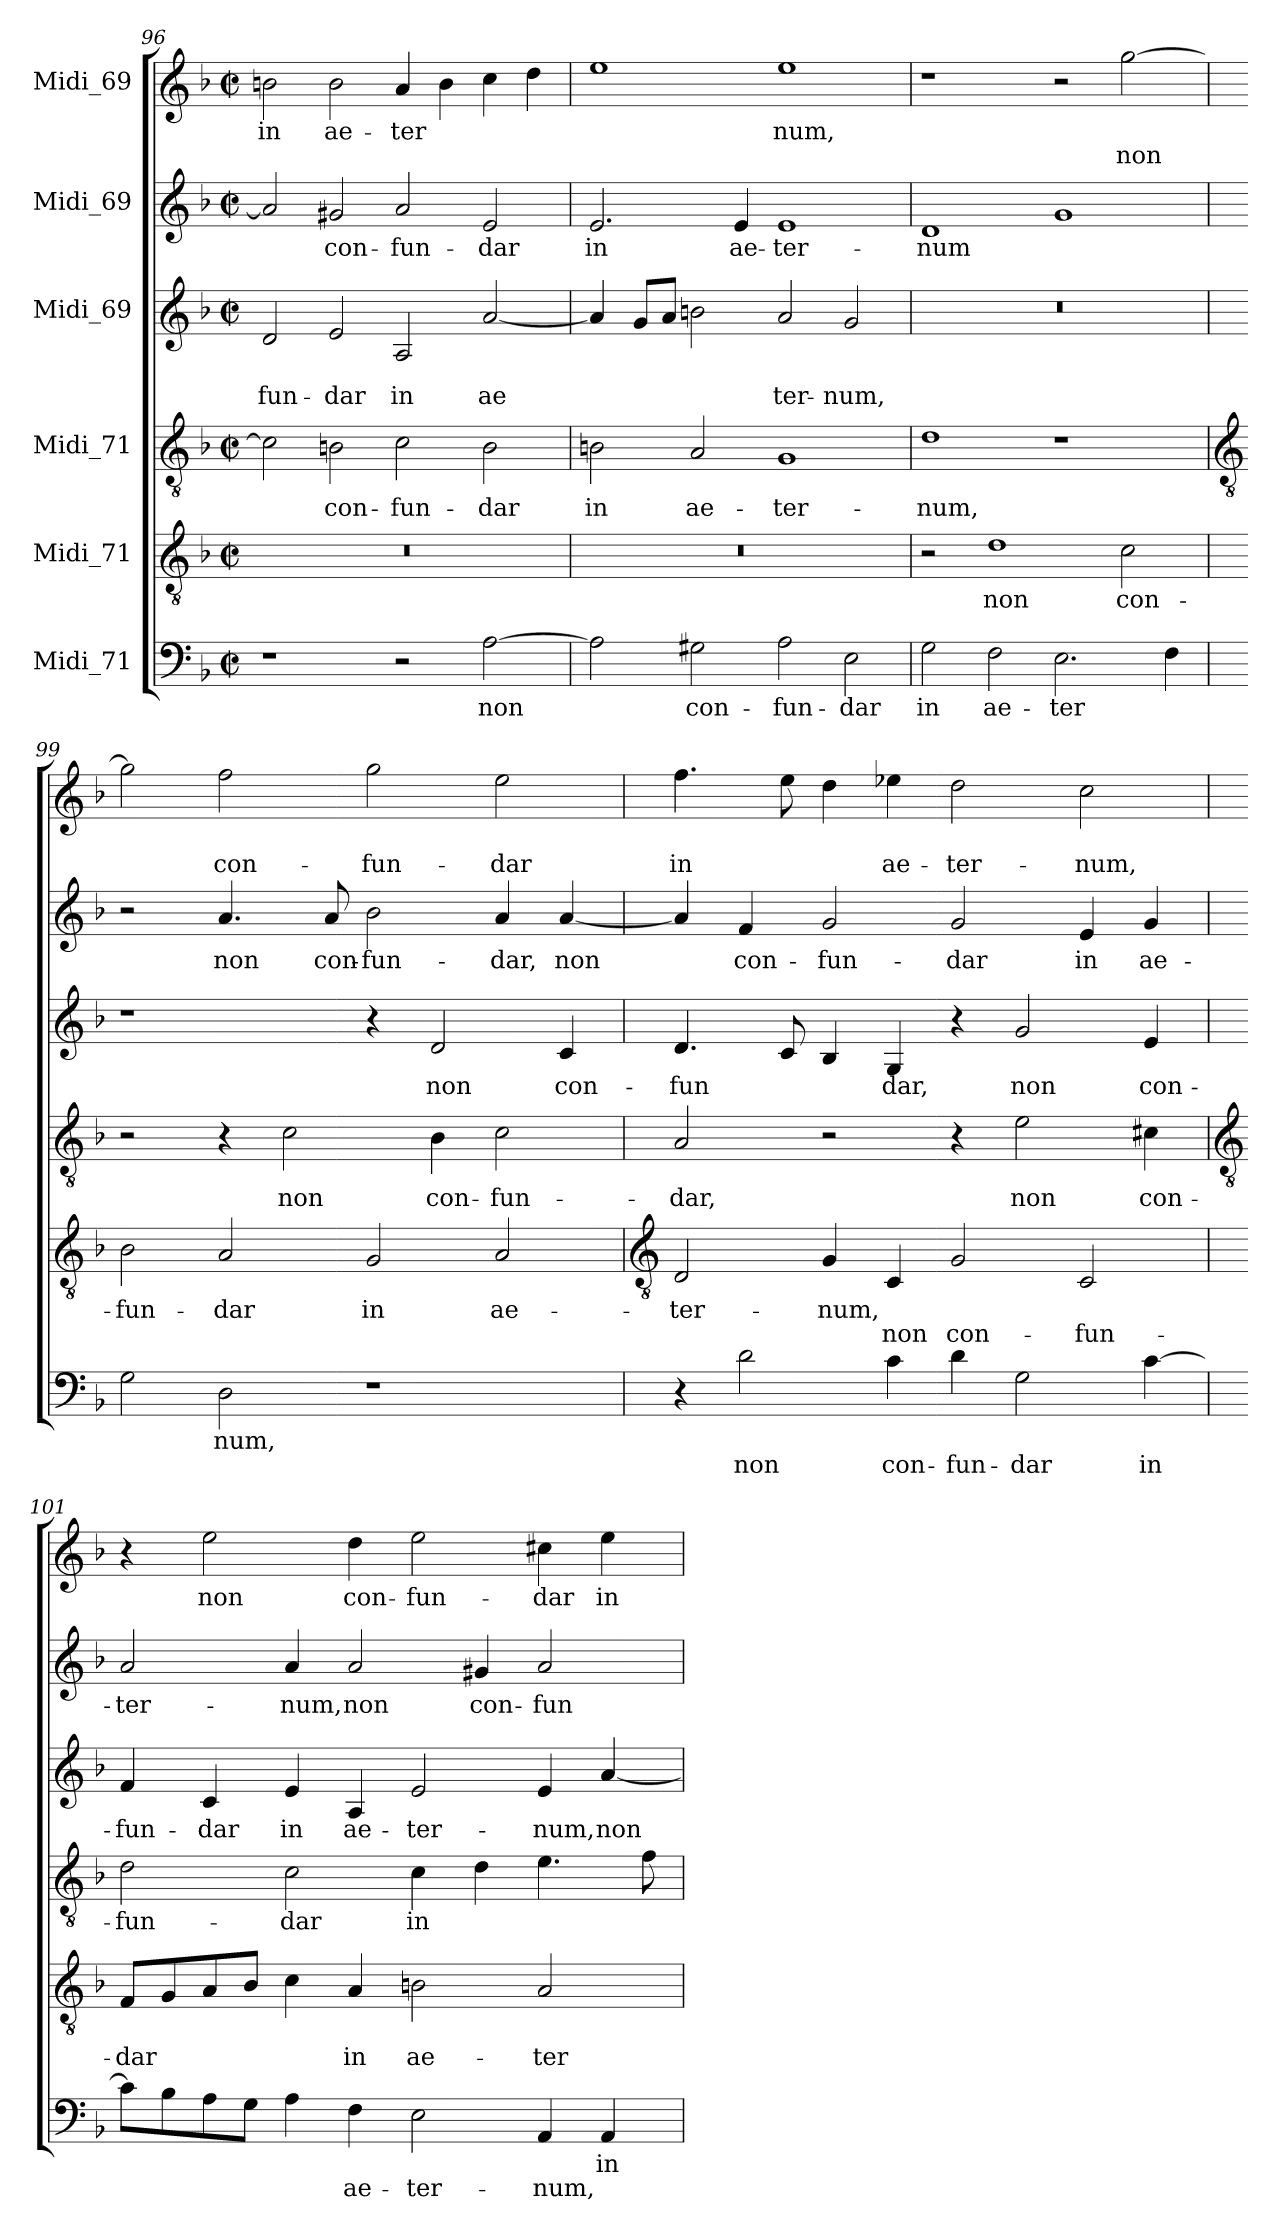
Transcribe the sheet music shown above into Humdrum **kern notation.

**kern	**text	**text	**kern	**text	**text	**kern	**text	**kern	**text	**text	**kern	**text	**kern	**text	**text
*part6	*part6	*part6	*part5	*part5	*part5	*part4	*part4	*part3	*part3	*part3	*part2	*part2	*part1	*part1	*part1
*staff6	*staff6	*staff6	*staff5	*staff5	*staff5	*staff4	*staff4	*staff3	*staff3	*staff3	*staff2	*staff2	*staff1	*staff1	*staff1
*I"Midi_71	*	*	*I"Midi_71	*	*	*I"Midi_71	*	*I"Midi_69	*	*	*I"Midi_69	*	*I"Midi_69	*	*
!!LO:LB:g=z
*clefF4	*	*	*clefGv2	*	*	*clefGv2	*	*clefG2	*	*	*clefG2	*	*clefG2	*	*
*k[b-]	*	*	*k[b-]	*	*	*k[b-]	*	*k[b-]	*	*	*k[b-]	*	*k[b-]	*	*
*F:	*	*	*F:	*	*	*F:	*	*F:	*	*	*F:	*	*F:	*	*
*M4/2	*	*	*M4/2	*	*	*M4/2	*	*M4/2	*	*	*M4/2	*	*M4/2	*	*
*met(c|)	*	*	*met(c|)	*	*	*met(c|)	*	*met(c|)	*	*	*met(c|)	*	*met(c|)	*	*
=96	=96	=96	=96	=96	=96	=96	=96	=96	=96	=96	=96	=96	=96	=96	=96
!	!	!	!	!	!	!	!	!	!	!LO:LY:b	!	!	!	!LO:LY:b	!
1r	.	.	0r	.	.	2c]	.	2d	.	-fun-	2a]	.	2bn	in	.
!	!	!	!	!	!	!	!LO:LY:b	!	!	!LO:LY:b	!	!LO:LY:b	!	!LO:LY:b	!
.	.	.	.	.	.	2Bn	con-	2e	.	-dar	2g#X	con-	2b	ae-	.
!	!	!	!	!	!	!	!LO:LY:b	!	!	!LO:LY:b	!	!LO:LY:b	!	!LO:LY:b	!
2r	.	.	.	.	.	2c	-fun-	2A	.	in	2a	-fun-	4a	-ter	.
.	.	.	.	.	.	.	.	.	.	.	.	.	4b	.	.
!	!LO:LY:b	!	!	!	!	!	!LO:LY:b	!	!	!LO:LY:b	!	!LO:LY:b	!	!	!
[2A	non	.	.	.	.	2B	-dar	[2a	.	ae	2e	-dar	4cc	.	.
.	.	.	.	.	.	.	.	.	.	.	.	.	4dd	.	.
=97	=97	=97	=97	=97	=97	=97	=97	=97	=97	=97	=97	=97	=97	=97	=97
!	!	!	!	!	!	!	!LO:LY:b	!	!	!	!	!LO:LY:b	!	!	!
2A]	.	.	0r	.	.	2Bn	in	4a]	.	.	2.e	in	1ee	.	.
.	.	.	.	.	.	.	.	8gL	.	.	.	.	.	.	.
.	.	.	.	.	.	.	.	8aJ	.	.	.	.	.	.	.
!	!LO:LY:b	!	!	!	!	!	!LO:LY:b	!	!	!	!	!	!	!	!
2G#X	con-	.	.	.	.	2A	ae-	2bn	.	.	.	.	.	.	.
!	!	!	!	!	!	!	!	!	!	!	!	!LO:LY:b	!	!	!
.	.	.	.	.	.	.	.	.	.	.	4e	ae-	.	.	.
!	!LO:LY:b	!	!	!	!	!	!LO:LY:b	!	!	!LO:LY:b	!	!LO:LY:b	!	!LO:LY:b	!
2A	-fun-	.	.	.	.	1G	-ter-	2a	.	ter-	1e	-ter-	1ee	num,	.
!	!LO:LY:b	!	!	!	!	!	!	!	!	!LO:LY:b	!	!	!	!	!
2E	-dar	.	.	.	.	.	.	2g	.	-num,	.	.	.	.	.
=98	=98	=98	=98	=98	=98	=98	=98	=98	=98	=98	=98	=98	=98	=98	=98
!	!LO:LY:b	!	!	!	!	!	!LO:LY:b	!	!	!	!	!LO:LY:b	!	!	!
2G	in	.	2r	.	.	1d	-num,	0r	.	.	1d	-num	1r	.	.
!	!LO:LY:b	!	!	!LO:LY:b	!	!	!	!	!	!	!	!	!	!	!
2F	ae-	.	1d	non	.	.	.	.	.	.	.	.	.	.	.
!	!LO:LY:b	!	!	!	!	!	!	!	!	!	!	!	!	!	!
2.E	-ter	.	.	.	.	1r	.	.	.	.	1g	.	2r	.	.
!	!	!	!	!LO:LY:b	!	!	!	!	!	!	!	!	!	!	!LO:LY:b
.	.	.	2c	con-	.	.	.	.	.	.	.	.	[2gg	.	non
4F	.	.	.	.	.	.	.	.	.	.	.	.	.	.	.
!!LO:LB:g=z
=99	=99	=99	=99	=99	=99	=99	=99	=99	=99	=99	=99	=99	=99	=99	=99
*	*	*	*	*	*	*clefGv2	*	*	*	*	*	*	*	*	*
!	!	!	!	!LO:LY:b	!	!	!	!	!	!	!	!	!	!	!
2G	.	.	2B-	-fun-	.	2r	.	1r	.	.	2r	.	2gg]	.	.
!	!LO:LY:b	!	!	!LO:LY:b	!	!	!	!	!	!	!	!LO:LY:b	!	!	!LO:LY:b
2D	num,	.	2A	-dar	.	4r	.	.	.	.	4.a	non	2ff	.	con-
!	!	!	!	!	!	!	!LO:LY:b	!	!	!	!	!	!	!	!
.	.	.	.	.	.	2c	non	.	.	.	.	.	.	.	.
!	!	!	!	!	!	!	!	!	!	!	!	!LO:LY:b	!	!	!
.	.	.	.	.	.	.	.	.	.	.	8a	con-	.	.	.
!	!	!	!	!LO:LY:b	!	!	!	!	!	!	!	!LO:LY:b	!	!	!LO:LY:b
1r	.	.	2G	in	.	.	.	4r	.	.	2b-	-fun-	2gg	.	-fun-
!	!	!	!	!	!	!	!LO:LY:b	!	!LO:LY:b	!	!	!	!	!	!
.	.	.	.	.	.	4B-	con-	2d	non	.	.	.	.	.	.
!	!	!	!	!LO:LY:b	!	!	!LO:LY:b	!	!	!	!	!LO:LY:b	!	!	!LO:LY:b
.	.	.	2A	ae-	.	2c	-fun-	.	.	.	4a	-dar,	2ee	.	-dar
!	!	!	!	!	!	!	!	!	!LO:LY:b	!	!	!LO:LY:b	!	!	!
.	.	.	.	.	.	.	.	4c	con-	.	[4a	non	.	.	.
!!LO:LB:g=z
=100	=100	=100	=100	=100	=100	=100	=100	=100	=100	=100	=100	=100	=100	=100	=100
*	*	*	*clefGv2	*	*	*	*	*	*	*	*	*	*	*	*
!	!	!	!	!LO:LY:b	!	!	!LO:LY:b	!	!LO:LY:b	!	!	!	!	!	!LO:LY:b
4r	.	.	2D	-ter-	.	2A	-dar,	4.d	-fun	.	4a]	.	4.ff	.	in
!	!	!LO:LY:b	!	!	!	!	!	!	!	!	!	!LO:LY:b	!	!	!
2d	.	non	.	.	.	.	.	.	.	.	4f	con-	.	.	.
.	.	.	.	.	.	.	.	8c	.	.	.	.	8ee	.	.
!	!	!	!	!LO:LY:b	!	!	!	!	!	!	!	!LO:LY:b	!	!	!
.	.	.	4G	-num,	.	2r	.	4B-	.	.	2g	-fun-	4dd	.	.
!	!	!LO:LY:b	!	!	!LO:LY:b	!	!	!	!LO:LY:b	!	!	!	!	!	!LO:LY:b
4c	.	con-	4C	.	non	.	.	4G	dar,	.	.	.	4ee-X	.	ae-
!	!	!LO:LY:b	!	!	!LO:LY:b	!	!	!	!	!	!	!LO:LY:b	!	!	!LO:LY:b
4d	.	-fun-	2G	.	con-	4r	.	4r	.	.	2g	-dar	2dd	.	-ter-
!	!	!LO:LY:b	!	!	!	!	!LO:LY:b	!	!LO:LY:b	!	!	!	!	!	!
2G	.	-dar	.	.	.	2e	non	2g	non	.	.	.	.	.	.
!	!	!	!	!	!LO:LY:b	!	!	!	!	!	!	!LO:LY:b	!	!	!LO:LY:b
.	.	.	2C	.	-fun-	.	.	.	.	.	4e	in	2cc	.	-num,
!	!	!LO:LY:b	!	!	!	!	!LO:LY:b	!	!LO:LY:b	!	!	!LO:LY:b	!	!	!
[4c	.	in	.	.	.	4c#X	con-	4e	con-	.	4g	ae-	.	.	.
!!LO:LB:g=z
=101	=101	=101	=101	=101	=101	=101	=101	=101	=101	=101	=101	=101	=101	=101	=101
*	*	*	*	*	*	*clefGv2	*	*	*	*	*	*	*	*	*
!	!	!	!	!	!LO:LY:b	!	!LO:LY:b	!	!LO:LY:b	!	!	!LO:LY:b	!	!	!
8cL]	.	.	8FL	.	-dar	2d	-fun-	4f	-fun-	.	2a	-ter-	4r	.	.
8B-	.	.	8G	.	.	.	.	.	.	.	.	.	.	.	.
!	!	!	!	!	!	!	!	!	!LO:LY:b	!	!	!	!	!LO:LY:b	!
8A	.	.	8A	.	.	.	.	4c	-dar	.	.	.	2ee	non	.
8GJ	.	.	8B-J	.	.	.	.	.	.	.	.	.	.	.	.
!	!	!	!	!	!	!	!LO:LY:b	!	!LO:LY:b	!	!	!LO:LY:b	!	!	!
4A	.	.	4c	.	.	2c	-dar	4e	in	.	4a	-num,	.	.	.
!	!	!LO:LY:b	!	!	!LO:LY:b	!	!	!	!LO:LY:b	!	!	!LO:LY:b	!	!LO:LY:b	!
4F	.	ae-	4A	.	in	.	.	4A	ae-	.	2a	non	4dd	con-	.
!	!	!LO:LY:b	!	!	!LO:LY:b	!	!LO:LY:b	!	!LO:LY:b	!	!	!	!	!LO:LY:b	!
2E	.	-ter-	2Bn	.	ae-	4c	in	2e	-ter-	.	.	.	2ee	-fun-	.
!	!	!	!	!	!	!	!	!	!	!	!	!LO:LY:b	!	!	!
.	.	.	.	.	.	4d	.	.	.	.	4g#X	con-	.	.	.
!	!	!LO:LY:b	!	!	!LO:LY:b	!	!	!	!LO:LY:b	!	!	!LO:LY:b	!	!LO:LY:b	!
4AA	.	-num,	2A	.	-ter-	4.e	.	4e	-num,	.	2a	-fun-	4cc#X	-dar	.
!	!LO:LY:b	!	!	!	!	!	!	!	!LO:LY:b	!	!	!	!	!LO:LY:b	!
4AA	in	.	.	.	.	.	.	[4a	non	.	.	.	4ee	in	.
.	.	.	.	.	.	8f	.	.	.	.	.	.	.	.	.
=	=	=	=	=	=	=	=	=	=	=	=	=	=	=	=
*-	*-	*-	*-	*-	*-	*-	*-	*-	*-	*-	*-	*-	*-	*-	*-
